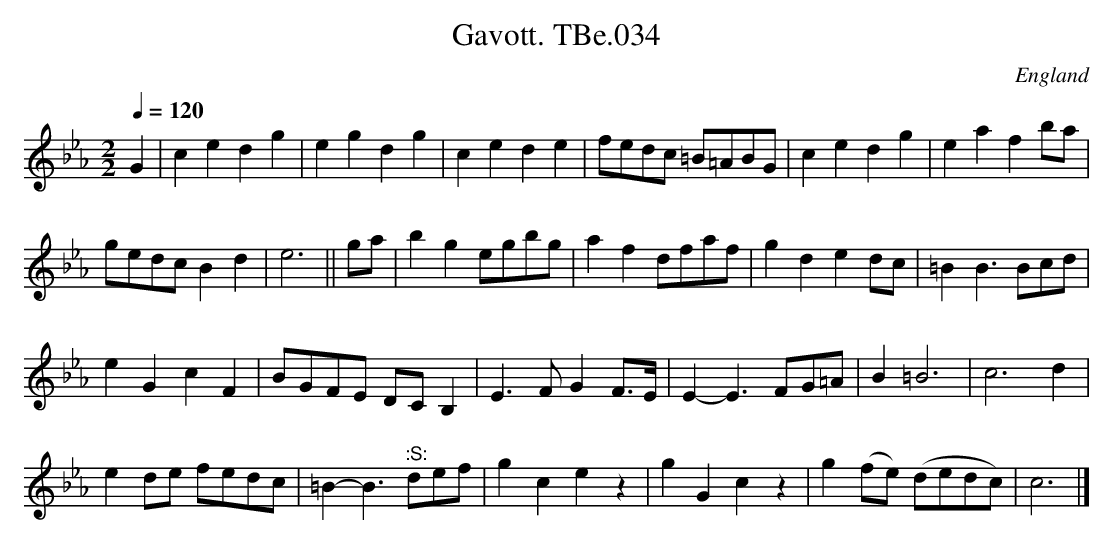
X:1
T:Gavott. TBe.034
L:1/8
M:2/2
O:England
Q:1/4=120
K:C minor
G2 | c2e2d2g2 | e2g2d2g2 | c2e2d2e2 |\
fedc =B=ABG | c2e2d2g2 |e2a2f2ba |!
gedc B2d2 | e6 || ga | b2g2 egbg | \
a2f2 dfaf | g2d2e2 dc | =B2B3 Bcd |!
e2G2c2F2 | BGFE DC B,2  | E3FG2F>E |\
E2-E3 FG=A | B2 =B6 | c6 d2 |!
e2 de fedc | =B2-B3 "^:S:" def |\
g2c2e2z2 | g2G2c2z2 |g2 (fe) (dedc) | c6 |]
